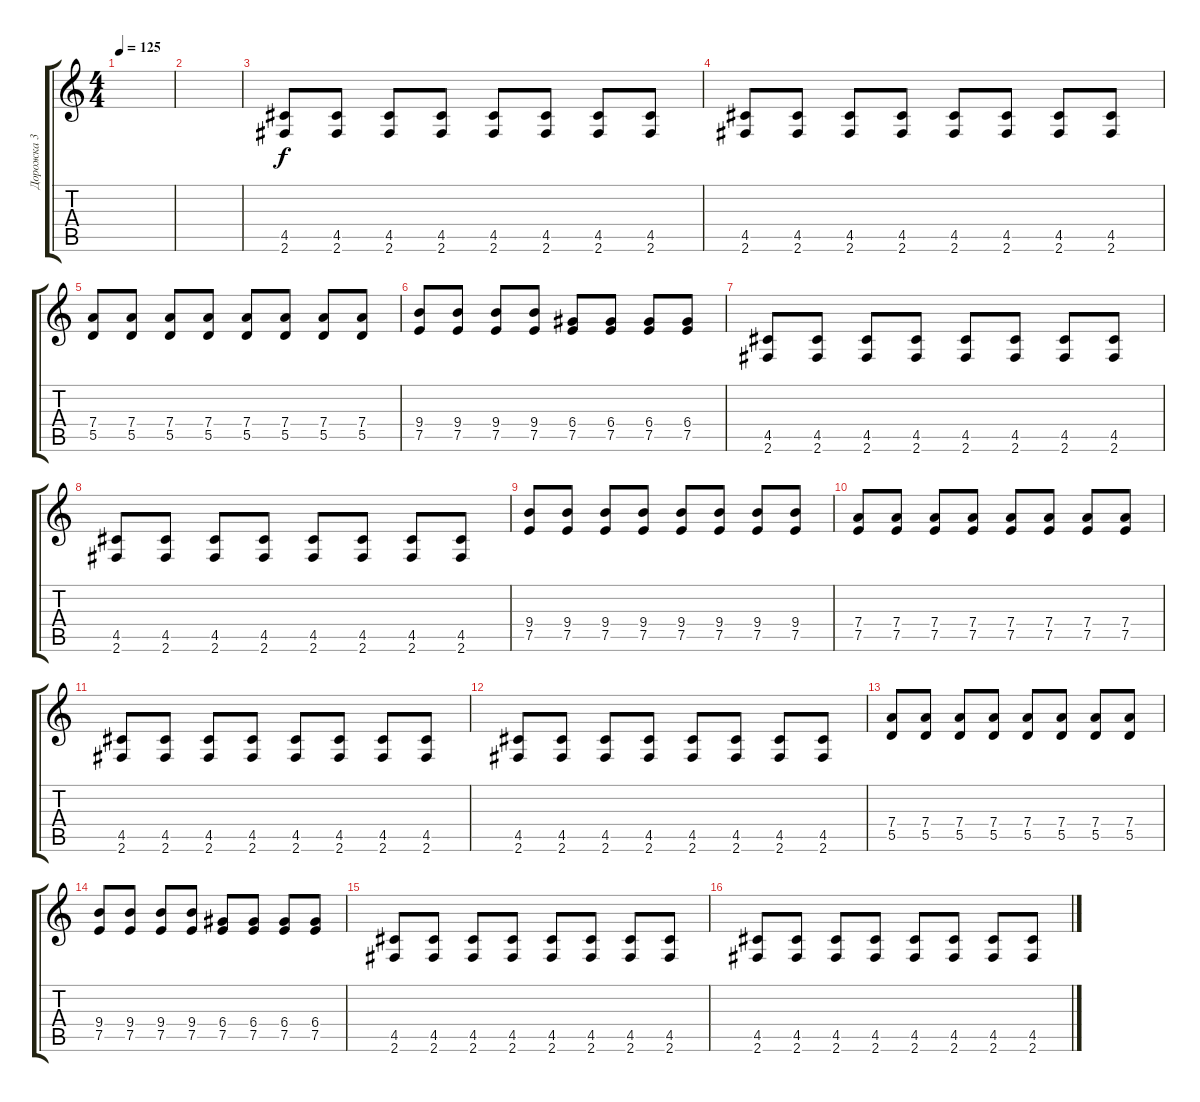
\track ("Дорожка 3" "Дорожка 3") {instrument distortionguitar}
\staff {score tabs}
\tuning (E4 B3 G3 D3 A2 E2) {hide}
\ts (4 4)
\tempo 125
\clef g2
\ks c
|
|
(4.5 2.6).8 (4.5 2.6).8 (4.5 2.6).8 (4.5 2.6).8 (4.5 2.6).8 (4.5 2.6).8 (4.5 2.6).8 (4.5 2.6).8 |
(4.5 2.6).8 (4.5 2.6).8 (4.5 2.6).8 (4.5 2.6).8 (4.5 2.6).8 (4.5 2.6).8 (4.5 2.6).8 (4.5 2.6).8 |
(7.4 5.5).8 (7.4 5.5).8 (7.4 5.5).8 (7.4 5.5).8 (7.4 5.5).8 (7.4 5.5).8 (7.4 5.5).8 (7.4 5.5).8 |
(9.4 7.5).8 (9.4 7.5).8 (9.4 7.5).8 (9.4 7.5).8 (6.4 7.5).8 (6.4 7.5).8 (6.4 7.5).8 (6.4 7.5).8 |
(4.5 2.6).8 (4.5 2.6).8 (4.5 2.6).8 (4.5 2.6).8 (4.5 2.6).8 (4.5 2.6).8 (4.5 2.6).8 (4.5 2.6).8 |
(4.5 2.6).8 (4.5 2.6).8 (4.5 2.6).8 (4.5 2.6).8 (4.5 2.6).8 (4.5 2.6).8 (4.5 2.6).8 (4.5 2.6).8 |
(9.4 7.5).8 (9.4 7.5).8 (9.4 7.5).8 (9.4 7.5).8 (9.4 7.5).8 (9.4 7.5).8 (9.4 7.5).8 (9.4 7.5).8 |
(7.4 7.5).8 (7.4 7.5).8 (7.4 7.5).8 (7.4 7.5).8 (7.4 7.5).8 (7.4 7.5).8 (7.4 7.5).8 (7.4 7.5).8 |
(4.5 2.6).8 (4.5 2.6).8 (4.5 2.6).8 (4.5 2.6).8 (4.5 2.6).8 (4.5 2.6).8 (4.5 2.6).8 (4.5 2.6).8 |
(4.5 2.6).8 (4.5 2.6).8 (4.5 2.6).8 (4.5 2.6).8 (4.5 2.6).8 (4.5 2.6).8 (4.5 2.6).8 (4.5 2.6).8 |
(7.4 5.5).8 (7.4 5.5).8 (7.4 5.5).8 (7.4 5.5).8 (7.4 5.5).8 (7.4 5.5).8 (7.4 5.5).8 (7.4 5.5).8 |
(9.4 7.5).8 (9.4 7.5).8 (9.4 7.5).8 (9.4 7.5).8 (6.4 7.5).8 (6.4 7.5).8 (6.4 7.5).8 (6.4 7.5).8 |
(4.5 2.6).8 (4.5 2.6).8 (4.5 2.6).8 (4.5 2.6).8 (4.5 2.6).8 (4.5 2.6).8 (4.5 2.6).8 (4.5 2.6).8 |
(4.5 2.6).8 (4.5 2.6).8 (4.5 2.6).8 (4.5 2.6).8 (4.5 2.6).8 (4.5 2.6).8 (4.5 2.6).8 (4.5 2.6).8
